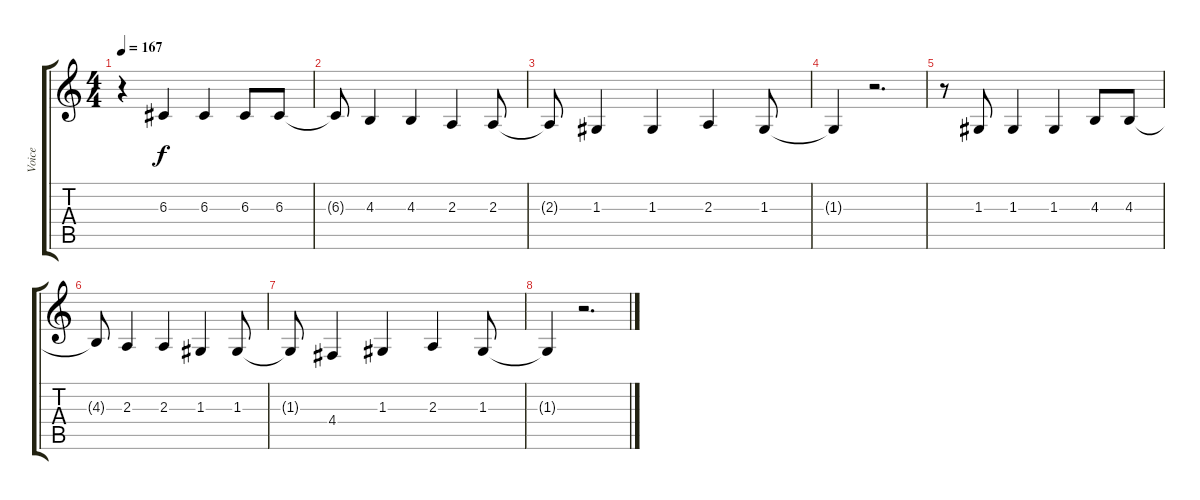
\track ("Voice" "Voice") {instrument cello}
\staff {score tabs}
\tuning (E4 B3 G3 D3 A2 E2) {hide}
\ts (4 4)
\tempo 167
\clef g2
\ks c
r.4{dy f} 6.3.4 6.3.4 6.3.8 6.3.8 |
6.3{t}.8 4.3.4 4.3.4 2.3.4 2.3.8 |
2.3{t}.8 1.3.4 1.3.4 2.3.4 1.3.8 |
1.3{t}.4 r.2{d} |
r.8 1.3.8 1.3.4 1.3.4 4.3.8 4.3.8 |
4.3{t}.8 2.3.4 2.3.4 1.3.4 1.3.8 |
1.3{t}.8 4.4.4 1.3.4 2.3.4 1.3.8 |
1.3{t}.4 r.2{d}
